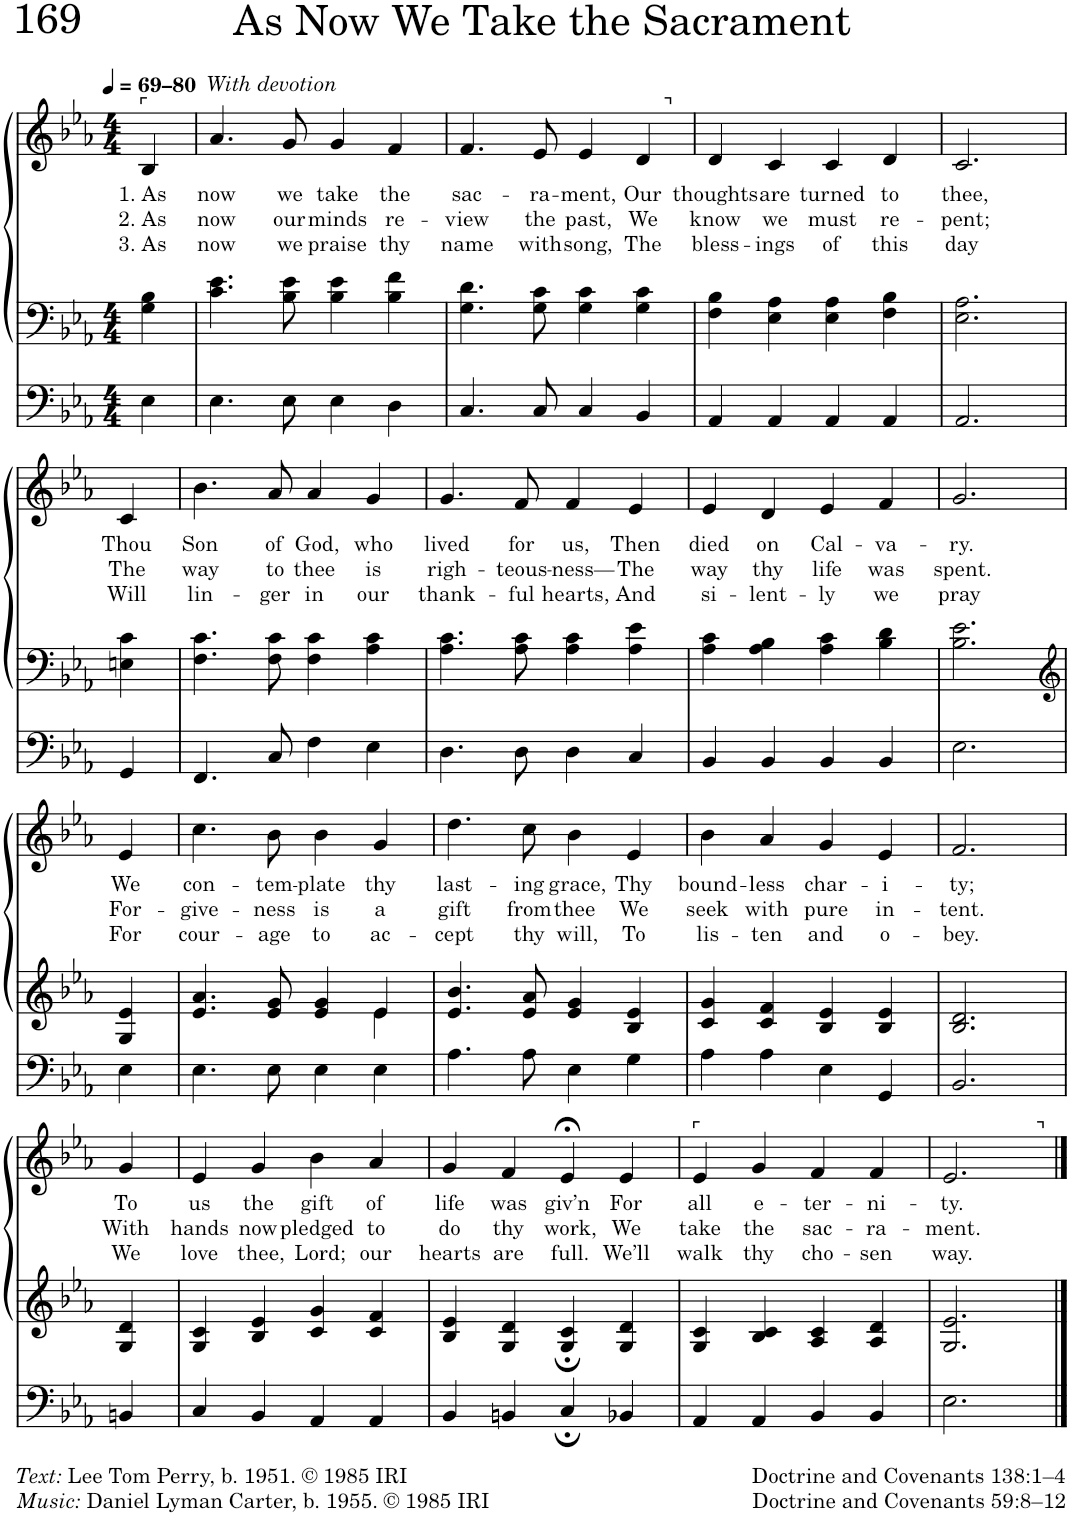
**kern	**kern	**kern	**text	**text	**text
*part1	*part1	*part1	*part1	*part1	*part1
*staff3	*staff2	*staff1	*staff1	*staff1	*staff1
*I"Organ	*	*	*	*	*
*I'Org.	*	*	*	*	*
*clefF4	*clefF4	*clefG2	*	*	*
*k[b-e-a-]	*k[b-e-a-]	*k[b-e-a-]	*	*	*
*M4/4	*M4/4	*M4/4	*	*	*
*MM69	*MM69	*MM69	*	*	*
=1	=1	=1	=1	=1	=1
!	!	!LO:TX:a:t=⌜	!	!	!
!	!	!LO:TX:a:B:t=–80	!	!	!
!	!	!	!LO:LY:b	!LO:LY:b	!LO:LY:b
4E-\	4G\ 4B-\	4B-/	1. As	2. As	3. As
=2	=2	=2	=2	=2	=2
!	!	!LO:TX:a:i:t=With devotion	!	!	!
!	!	!	!LO:LY:b	!LO:LY:b	!LO:LY:b
4.E-\	4.c\ 4.e-\	4.a-/	now	now	now
!	!	!	!LO:LY:b	!LO:LY:b	!LO:LY:b
8E-\	8B-\ 8e-\	8g/	we	our	we
!	!	!	!LO:LY:b	!LO:LY:b	!LO:LY:b
4E-\	4B-\ 4e-\	4g/	take	minds	praise
!	!	!	!LO:LY:b	!LO:LY:b	!LO:LY:b
4D\	4B-\ 4f\	4f/	the	re-	thy
=3	=3	=3	=3	=3	=3
!	!	!	!LO:LY:b	!LO:LY:b	!LO:LY:b
*	*	*^	*	*	*
4.C/	4.G\ 4.d\	4.f/	2..ryy	sac-	-view	name
!	!	!	!	!LO:LY:b	!LO:LY:b	!LO:LY:b
8C/	8G\ 8c\	8e-/	.	-ra-	the	with
!	!	!	!	!LO:LY:b	!LO:LY:b	!LO:LY:b
4C/	4G\ 4c\	4e-/	.	-ment,	past,	song,
!	!	!	!	!LO:LY:b	!LO:LY:b	!LO:LY:b
4BB-/	4G\ 4c\	4d/	.	Our	We	The
!	!	!	!LO:TX:a:t=⌝	!	!	!
.	.	.	8ryy	.	.	.
=4	=4	=4	=4	=4	=4	=4
!	!	!	!	!LO:LY:b	!LO:LY:b	!LO:LY:b
*	*	*v	*v	*	*	*
4AA-/	4F\ 4B-\	4d/	thoughts	know	bless-
!	!	!	!LO:LY:b	!LO:LY:b	!LO:LY:b
4AA-/	4E-\ 4A-\	4c/	are	we	-ings
!	!	!	!LO:LY:b	!LO:LY:b	!LO:LY:b
4AA-/	4E-\ 4A-\	4c/	turned	must	of
!	!	!	!LO:LY:b	!LO:LY:b	!LO:LY:b
4AA-/	4F\ 4B-\	4d/	to	re-	this
=5	=5	=5	=5	=5	=5
!	!	!	!LO:LY:b	!LO:LY:b	!LO:LY:b
2.AA-/	2.E-\ 2.A-\	2.c/	thee,	-pent;	day
!!LO:LB:g=z
=6	=6	=6	=6	=6	=6
!	!	!	!LO:LY:b	!LO:LY:b	!LO:LY:b
4GG/	4En\ 4c\	4c/	Thou	The	Will
=7	=7	=7	=7	=7	=7
!	!	!	!LO:LY:b	!LO:LY:b	!LO:LY:b
4.FF/	4.F\ 4.c\	4.b-\	Son	way	lin-
!	!	!	!LO:LY:b	!LO:LY:b	!LO:LY:b
8C/	8F\ 8c\	8a-/	of	to	-ger
!	!	!	!LO:LY:b	!LO:LY:b	!LO:LY:b
4F\	4F\ 4c\	4a-/	God,	thee	in
!	!	!	!LO:LY:b	!LO:LY:b	!LO:LY:b
4E-\	4A-\ 4c\	4g/	who	is	our
=8	=8	=8	=8	=8	=8
!	!	!	!LO:LY:b	!LO:LY:b	!LO:LY:b
4.D\	4.A-\ 4.c\	4.g/	lived	righ-	thank-
!	!	!	!LO:LY:b	!LO:LY:b	!LO:LY:b
8D\	8A-\ 8c\	8f/	for	-teous-	-ful
!	!	!	!LO:LY:b	!LO:LY:b	!LO:LY:b
4D\	4A-\ 4c\	4f/	us,	-ness—	hearts,
!	!	!	!LO:LY:b	!LO:LY:b	!LO:LY:b
4C/	4A-\ 4e-\	4e-/	Then	The	And
=9	=9	=9	=9	=9	=9
!	!	!	!LO:LY:b	!LO:LY:b	!LO:LY:b
4BB-/	4A-\ 4c\	4e-/	died	way	si-
!	!	!	!LO:LY:b	!LO:LY:b	!LO:LY:b
4BB-/	4A-\ 4B-\	4d/	on	thy	-lent-
!	!	!	!LO:LY:b	!LO:LY:b	!LO:LY:b
4BB-/	4A-\ 4c\	4e-/	Cal-	life	-ly
!	!	!	!LO:LY:b	!LO:LY:b	!LO:LY:b
4BB-/	4B-\ 4d\	4f/	-va-	was	we
=10	=10	=10	=10	=10	=10
!	!	!	!LO:LY:b	!LO:LY:b	!LO:LY:b
2.E-\	2.B-\ 2.e-\	2.g/	-ry.	spent.	pray
!!LO:LB:g=z
=11	=11	=11	=11	=11	=11
*	*clefG2	*	*	*	*
!	!	!	!LO:LY:b	!LO:LY:b	!LO:LY:b
4E-\	4G/ 4e-/	4e-/	We	For-	For
=12	=12	=12	=12	=12	=12
*	*^	*	*	*	*
!	!	!	!	!LO:LY:b	!LO:LY:b	!LO:LY:b
4.E-\	4.e-/ 4.a-/	2.ryy	4.cc\	con-	-give-	cour-
!	!	!	!	!LO:LY:b	!LO:LY:b	!LO:LY:b
8E-\	8e-/ 8g/	.	8b-\	-tem-	-ness	-age
!	!	!	!	!LO:LY:b	!LO:LY:b	!LO:LY:b
4E-\	4e-/ 4g/	.	4b-\	-plate	is	to
!	!	!	!	!LO:LY:b	!LO:LY:b	!LO:LY:b
4E-\	4e-/	4e-\	4g/	thy	a	ac-
=13	=13	=13	=13	=13	=13	=13
!	!	!	!	!LO:LY:b	!LO:LY:b	!LO:LY:b
*	*v	*v	*	*	*	*
4.A-\	4.e-/ 4.b-/	4.dd\	last-	gift	-cept
!	!	!	!LO:LY:b	!LO:LY:b	!LO:LY:b
8A-\	8e-/ 8a-/	8cc\	-ing	from	thy
!	!	!	!LO:LY:b	!LO:LY:b	!LO:LY:b
4E-\	4e-/ 4g/	4b-\	grace,	thee	will,
!	!	!	!LO:LY:b	!LO:LY:b	!LO:LY:b
4G\	4B-/ 4e-/	4e-/	Thy	We	To
=14	=14	=14	=14	=14	=14
!	!	!	!LO:LY:b	!LO:LY:b	!LO:LY:b
4A-\	4c/ 4g/	4b-\	bound-	seek	lis-
!	!	!	!LO:LY:b	!LO:LY:b	!LO:LY:b
4A-\	4c/ 4f/	4a-/	-less	with	-ten
!	!	!	!LO:LY:b	!LO:LY:b	!LO:LY:b
4E-\	4B-/ 4e-/	4g/	char-	pure	and
!	!	!	!LO:LY:b	!LO:LY:b	!LO:LY:b
4GG/	4B-/ 4e-/	4e-/	-i-	in-	o-
=15	=15	=15	=15	=15	=15
!	!	!	!LO:LY:b	!LO:LY:b	!LO:LY:b
2.BB-/	2.B-/ 2.d/	2.f/	-ty;	-tent.	-bey.
!!LO:LB:g=z
=16	=16	=16	=16	=16	=16
!	!	!	!LO:LY:b	!LO:LY:b	!LO:LY:b
4BBn/	4G/ 4d/	4g/	To	With	We
=17	=17	=17	=17	=17	=17
!	!	!	!LO:LY:b	!LO:LY:b	!LO:LY:b
4C/	4G/ 4c/	4e-/	us	hands	love
!	!	!	!LO:LY:b	!LO:LY:b	!LO:LY:b
4BB-/	4B-/ 4e-/	4g/	the	now	thee,
!	!	!	!LO:LY:b	!LO:LY:b	!LO:LY:b
4AA-/	4c/ 4g/	4b-\	gift	pledged	Lord;
!	!	!	!LO:LY:b	!LO:LY:b	!LO:LY:b
4AA-/	4c/ 4f/	4a-/	of	to	our
=18	=18	=18	=18	=18	=18
!	!	!	!LO:LY:b	!LO:LY:b	!LO:LY:b
4BB-/	4B-/ 4e-/	4g/	life	do	hearts
!	!	!	!LO:LY:b	!LO:LY:b	!LO:LY:b
4BBn/	4G/ 4d/	4f/	was	thy	are
!	!	!	!LO:LY:b	!LO:LY:b	!LO:LY:b
4C;/	4G/; 4c/;	4e-;</	giv’n	work,	full.
!	!	!	!LO:LY:b	!LO:LY:b	!LO:LY:b
4BB-X/	4G/ 4d/	4e-/	For	We	We’ll
=19	=19	=19	=19	=19	=19
!	!	!LO:TX:a:t=⌜	!	!	!
!	!	!	!LO:LY:b	!LO:LY:b	!LO:LY:b
4AA-/	4G/ 4c/	4e-/	all	take	walk
!	!	!	!LO:LY:b	!LO:LY:b	!LO:LY:b
4AA-/	4B-/ 4c/	4g/	e-	the	thy
!	!	!	!LO:LY:b	!LO:LY:b	!LO:LY:b
4BB-/	4A-/ 4c/	4f/	-ter-	sac-	cho-
!	!	!	!LO:LY:b	!LO:LY:b	!LO:LY:b
4BB-/	4A-/ 4d/	4f/	-ni-	-ra-	-sen
=20	=20	=20	=20	=20	=20
!	!	!	!LO:LY:b	!LO:LY:b	!LO:LY:b
*	*	*^	*	*	*
2.E-\	2.G/ 2.e-/	2.e-/	2ryy	-ty.	-ment.	way.
.	.	.	8ryy	.	.	.
!	!	!	!LO:TX:a:t=⌝	!	!	!
.	.	.	8ryy	.	.	.
*	*	*v	*v	*	*	*
==	==	==	==	==	==
*-	*-	*-	*-	*-	*-
